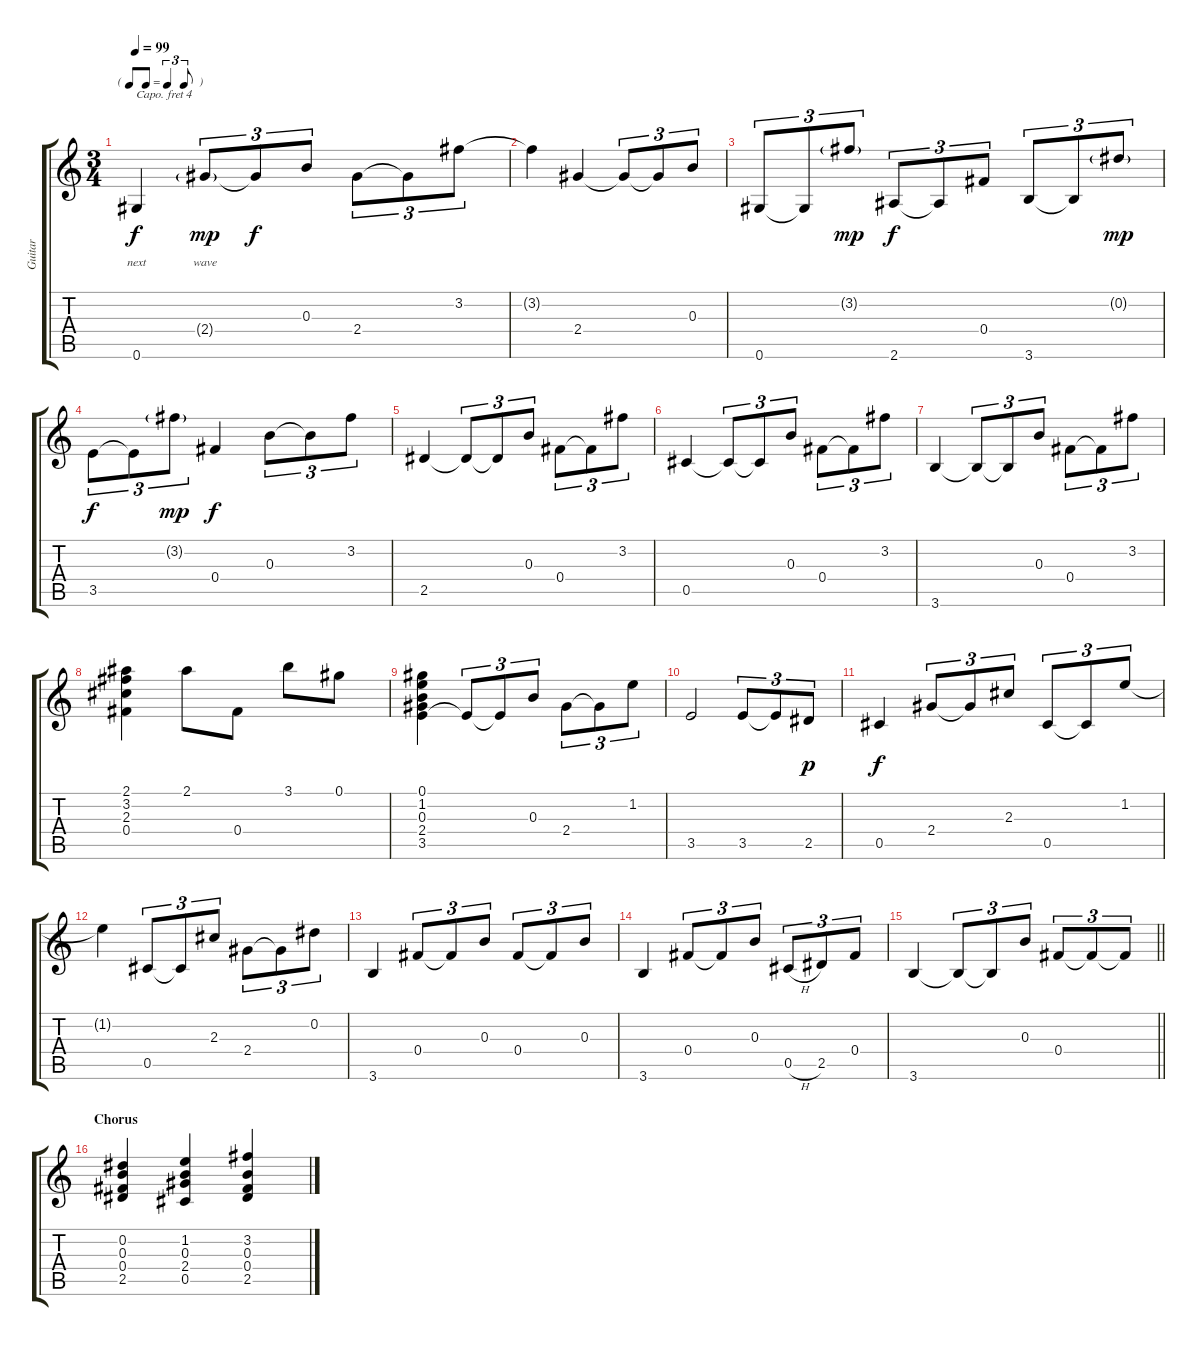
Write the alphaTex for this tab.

\track ("Guitar" "Guitar") {instrument acousticguitarnylon}
\staff {score tabs}
\capo 4
\tuning (E4 B3 G3 D3 A2 E2) {hide}
\ts (3 4)
\tf triplet8th
\tempo 99
\clef g2
\ks c
0.6.4{lyrics (0 "") lyrics (1 "") lyrics (2 "next") lyrics (3 "") lyrics (4 "") dy f} 2.4{g}.8{tu (3 2) lyrics (0 "") lyrics (1 "") lyrics (2 "wave") lyrics (3 "") lyrics (4 "") dy mp} 2.4{t}.8{tu (3 2) dy f} 0.3.8{tu (3 2)} 2.4.8{tu (3 2)} 2.4{t}.8{tu (3 2)} 3.2.8{tu (3 2)} |
3.2{t}.4 2.4.4 2.4{t}.8{tu (3 2)} 2.4{t}.8{tu (3 2)} 0.3.8{tu (3 2)} |
0.6.8{tu (3 2)} 0.6{t}.8{tu (3 2)} 3.2{g}.8{tu (3 2) dy mp} 2.6.8{tu (3 2) dy f} 2.6{t}.8{tu (3 2)} 0.4.8{tu (3 2)} 3.6.8{tu (3 2)} 3.6{t}.8{tu (3 2)} 0.2{g}.8{tu (3 2) dy mp} |
3.5.8{tu (3 2) dy f} 3.5{t}.8{tu (3 2)} 3.2{g}.8{tu (3 2) dy mp} 0.4.4{dy f} 0.3.8{tu (3 2)} 0.3{t}.8{tu (3 2)} 3.2.8{tu (3 2)} |
2.5.4 2.5{t}.8{tu (3 2)} 2.5{t}.8{tu (3 2)} 0.3.8{tu (3 2)} 0.4.8{tu (3 2)} 0.4{t}.8{tu (3 2)} 3.2.8{tu (3 2)} |
0.5.4 0.5{t}.8{tu (3 2)} 0.5{t}.8{tu (3 2)} 0.3.8{tu (3 2)} 0.4.8{tu (3 2)} 0.4{t}.8{tu (3 2)} 3.2.8{tu (3 2)} |
3.6.4 3.6{t}.8{tu (3 2)} 3.6{t}.8{tu (3 2)} 0.3.8{tu (3 2)} 0.4.8{tu (3 2)} 0.4{t}.8{tu (3 2)} 3.2.8{tu (3 2)} |
(2.1 3.2 2.3 0.4).4 2.1.8 0.4.8 3.1.8 0.1.8 |
(0.1 1.2 0.3 2.4 3.5).4 3.5{t}.8{tu (3 2)} 3.5{t}.8{tu (3 2)} 0.3.8{tu (3 2)} 2.4.8{tu (3 2)} 2.4{t}.8{tu (3 2)} 1.2.8{tu (3 2)} |
3.5.2 3.5.8{tu (3 2)} 3.5{t}.8{tu (3 2)} 2.5.8{tu (3 2) dy p} |
0.5.4{dy f} 2.4.8{tu (3 2)} 2.4{t}.8{tu (3 2)} 2.3.8{tu (3 2)} 0.5.8{tu (3 2)} 0.5{t}.8{tu (3 2)} 1.2.8{tu (3 2)} |
1.2{t}.4 0.5.8{tu (3 2)} 0.5{t}.8{tu (3 2)} 2.3.8{tu (3 2)} 2.4.8{tu (3 2)} 2.4{t}.8{tu (3 2)} 0.2.8{tu (3 2)} |
3.6.4 0.4.8{tu (3 2)} 0.4{t}.8{tu (3 2)} 0.3.8{tu (3 2)} 0.4.8{tu (3 2)} 0.4{t}.8{tu (3 2)} 0.3.8{tu (3 2)} |
3.6.4 0.4.8{tu (3 2)} 0.4{t}.8{tu (3 2)} 0.3.8{tu (3 2)} 0.5{h}.8{tu (3 2)} 2.5.8{tu (3 2)} 0.4.8{tu (3 2)} |
\barLineRight lightlight
3.6.4 3.6{t}.8{tu (3 2)} 3.6{t}.8{tu (3 2)} 0.3.8{tu (3 2)} 0.4.8{tu (3 2)} 0.4{t}.8{tu (3 2)} 0.4{t}.8{tu (3 2)} |
\section ("" "Chorus")
(0.2 0.3 0.4 2.5).4 (1.2 0.3 2.4 0.5).4 (3.2 0.3 0.4 2.5).4
